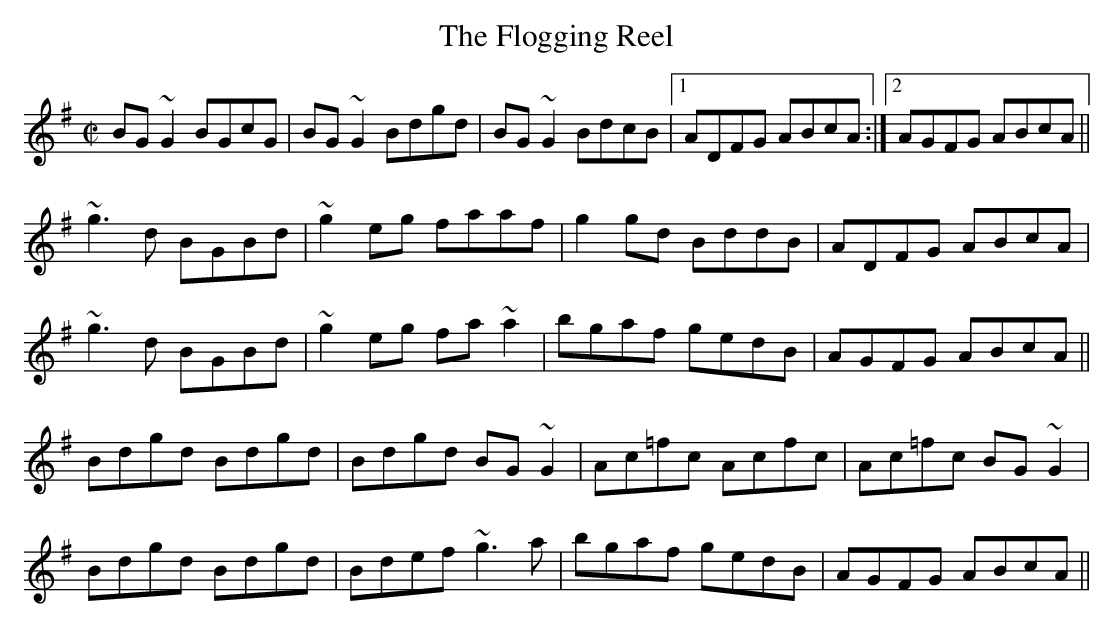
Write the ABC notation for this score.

X:1
T:Flogging Reel, The
M:C|
K:G
BG~G2 BGcG|BG~G2 Bdgd|BG~G2 BdcB|1 ADFG ABcA:|2 AGFG ABcA||
~g3d BGBd|~g2eg faaf|g2gd BddB|ADFG ABcA|
~g3d BGBd|~g2eg fa~a2|bgaf gedB|AGFG ABcA||
Bdgd Bdgd|Bdgd BG~G2|Ac=fc Acfc|Ac=fc BG~G2|
Bdgd Bdgd|Bdef ~g3a|bgaf gedB|AGFG ABcA||
"Version 2"
